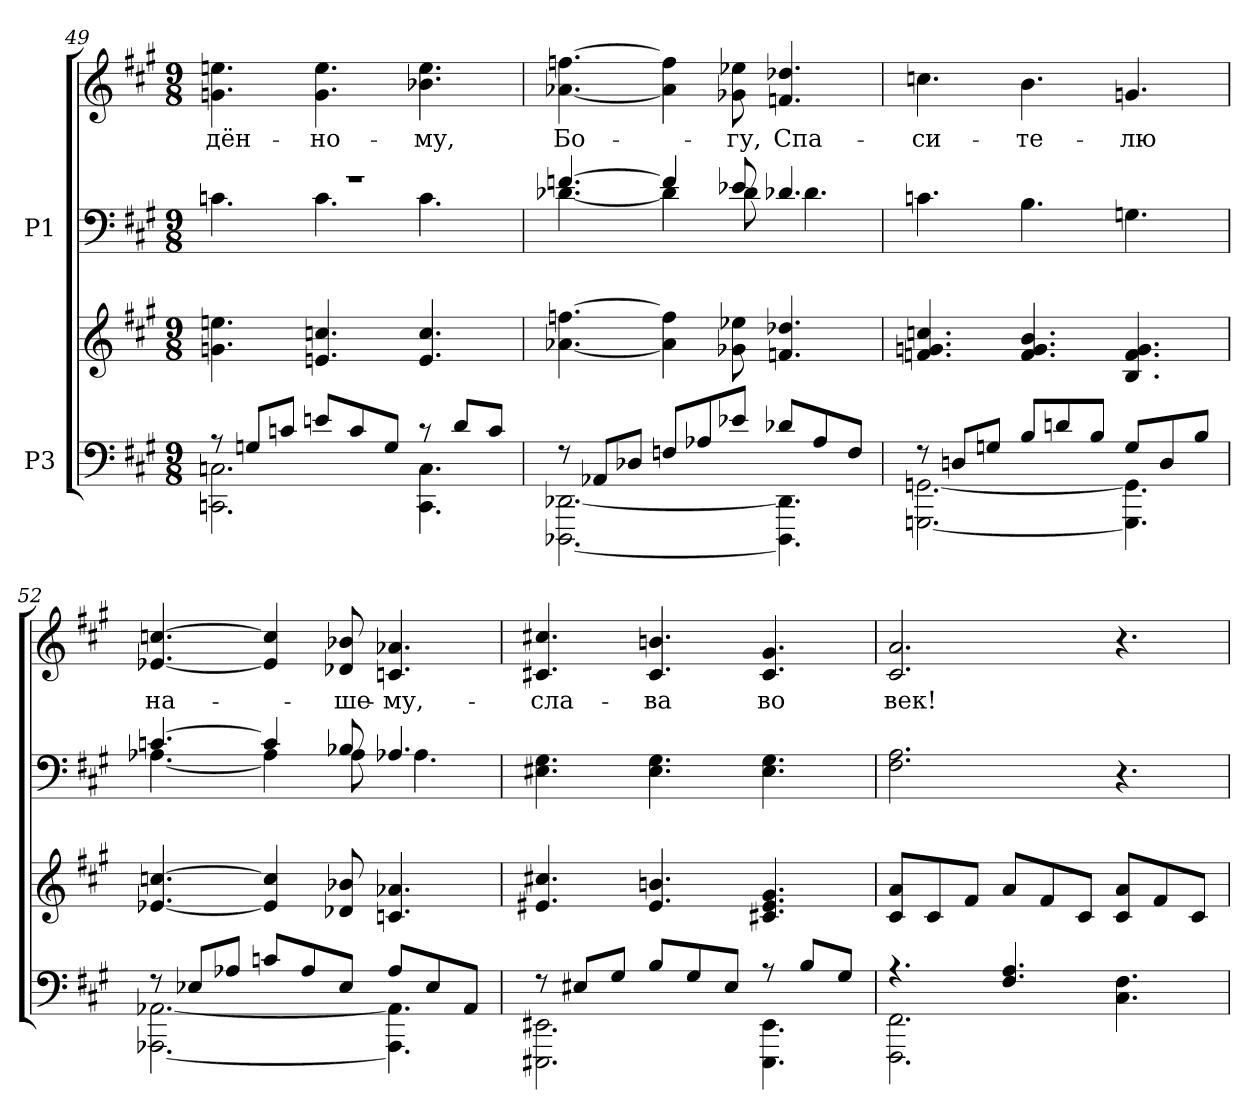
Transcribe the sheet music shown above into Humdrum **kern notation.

**kern	**kern	**kern	**kern	**text
*part2	*part2	*part1	*part1	*part1
*staff4	*staff3	*staff2	*staff1	*staff1
*I"P3	*	*I"P1	*	*
*clefF4	*clefG2	*clefF4	*clefG2	*
*k[f#c#g#]	*k[f#c#g#]	*k[f#c#g#]	*k[f#c#g#]	*
*A:	*A:	*A:	*A:	*
*M9/8	*M9/8	*M9/8	*M9/8	*
=49	=49	=49	=49	=49
*^	*	*	*	*
!	!	!	!LO:N:vis=1	!	!
*	*	*	*^	*	*
!	!	!	!	!	!	!LO:LY:b:color=#000000
8r	2.CCni\ 2.Cni	4.gni\ 4.eeni	8%9r	4.cni\	4.gni\ 4.eeni	-дён-
8Gni/L	.	.	.	.	.	.
8cni/J	.	.	.	.	.	.
!	!	!	!	!	!	!LO:LY:b:color=#000000
8eni/L	.	4.eni/ 4.ccni	.	4.ci\	4.gi\ 4.eei	-но-
8ci/	.	.	.	.	.	.
8Gi/J	.	.	.	.	.	.
!	!	!	!	!	!	!LO:LY:b:color=#000000
8r	4.CCi\ 4.Ci	4.ei/ 4.cci	.	4.ci\	4.b-Xi\ 4.eei	-му,
8di/L	.	.	.	.	.	.
8ci/J	.	.	.	.	.	.
!!LO:LB:g=z
=50	=50	=50	=50	=50	=50	=50
!	!	!	!	!	!	!LO:LY:b:color=#000000
8r	[<2.DDD-Xi\ [<2.DD-Xi	[<4.a-Xi\ [>4.ffni	[>4.fni/	[<4.d-Xi\	[<4.a-Xi\ [>4.ffni	Бо-
8AA-Xi/L	.	.	.	.	.	.
8D-Xi/J	.	.	.	.	.	.
8Fni/L	.	4a-i\] 4ffi]	4fi/]	4d-i\]	4a-i\] 4ffi]	.
8A-Xi/	.	.	.	.	.	.
!	!	!	!	!	!	!LO:LY:b:color=#000000
8e-Xi/J	.	8g-Xi\ 8ee-Xi	8e-Xi/	8d-i\	8g-Xi\ 8ee-Xi	-гу,
!	!	!	!	!	!	!LO:LY:b:color=#000000
8d-Xi/L	4.DDD-i\] 4.DD-i]	4.fni/ 4.dd-Xi	4.d-Xi/	4.d-i\	4.fni/ 4.dd-Xi	Спа-
8A-i/	.	.	.	.	.	.
8Fi/J	.	.	.	.	.	.
*	*	*	*v	*v	*	*
=51	=51	=51	=51	=51	=51
!	!	!	!	!	!LO:LY:b:color=#000000
8r	[<2.GGGni\ [<2.GGni	4.fni/ 4.gni 4.ccni	4.cni\	4.ccni\	-си-
8Dni/L	.	.	.	.	.
8Gni/J	.	.	.	.	.
!	!	!	!	!	!LO:LY:b:color=#000000
8Bi/L	.	4.fi/ 4.gi 4.bi	4.Bi\	4.bi\	-те-
8dni/	.	.	.	.	.
8Bi/J	.	.	.	.	.
!	!	!	!	!	!LO:LY:b:color=#000000
8Gi/L	4.GGGi\] 4.GGi]	4.Bi/ 4.fi 4.gi	4.Gni\	4.gni/	-лю
8Di/	.	.	.	.	.
8Bi/J	.	.	.	.	.
=52	=52	=52	=52	=52	=52
*	*	*	*^	*	*
!	!	!	!	!	!	!LO:LY:b:color=#000000
8r	[<2.AAA-Xi\ [<2.AA-Xi	[<4.e-Xi/ [>4.ccni	[>4.cni/	[<4.A-Xi\	[<4.e-Xi/ [>4.ccni	на-
8E-Xi/L	.	.	.	.	.	.
8A-Xi/J	.	.	.	.	.	.
8cni/L	.	4e-i/] 4cci]	4ci/]	4A-i\]	4e-i/] 4cci]	.
8A-i/	.	.	.	.	.	.
!	!	!	!	!	!	!LO:LY:b:color=#000000
8E-i/J	.	8d-Xi/ 8b-Xi	8B-Xi/	8A-i\	8d-Xi/ 8b-Xi	-ше-
!	!	!	!	!	!	!LO:LY:b:color=#000000
8A-i/L	4.AAA-i\] 4.AA-i]	4.cni/ 4.a-Xi	4.A-Xi/	4.A-i\	4.cni/ 4.a-Xi	-му,-
8E-i/	.	.	.	.	.	.
8AA-i/J	.	.	.	.	.	.
*	*	*	*v	*v	*	*
!!LO:PB:g=z
=53	=53	=53	=53	=53	=53
!	!	!	!	!	!LO:LY:b:color=#000000
8r	2.EEE#Xi\ 2.EE#Xi	4.e#Xi/ 4.cc#Xi	4.E#Xi\ 4.G#i	4.c#Xi/ 4.cc#Xi	-сла-
8E#Xi/L	.	.	.	.	.
8G#i/J	.	.	.	.	.
!	!	!	!	!	!LO:LY:b:color=#000000
8Bi/L	.	4.e#i/ 4.bni	4.E#i\ 4.G#i	4.c#i/ 4.bni	-ва
8G#i/	.	.	.	.	.
8E#i/J	.	.	.	.	.
!	!	!	!	!	!LO:LY:b:color=#000000
8r	4.EEE#i\ 4.EE#i	4.c#Xi/ 4.e#i 4.g#i	4.E#i\ 4.G#i	4.c#i/ 4.g#i	во
8Bi/L	.	.	.	.	.
8G#i/J	.	.	.	.	.
=54	=54	=54	=54	=54	=54
!	!	!	!	!	!LO:LY:b:color=#000000
4.r	2.FFF#i\ 2.FF#i	8c#i/ 8aiL	2.F#i\ 2.Ai	2.c#i/ 2.ai	век!
.	.	8c#i/	.	.	.
.	.	8f#i/J	.	.	.
4.F#i/ 4.Ai	.	8ai/L	.	.	.
.	.	8f#i/	.	.	.
.	.	8c#i/J	.	.	.
4.C#i\ 4.F#i	4.ryy	8c#i/ 8aiL	4.r	4.r	.
.	.	8f#i/	.	.	.
.	.	8c#i/J	.	.	.
*v	*v	*	*	*	*
=	=	=	=	=
*-	*-	*-	*-	*-
